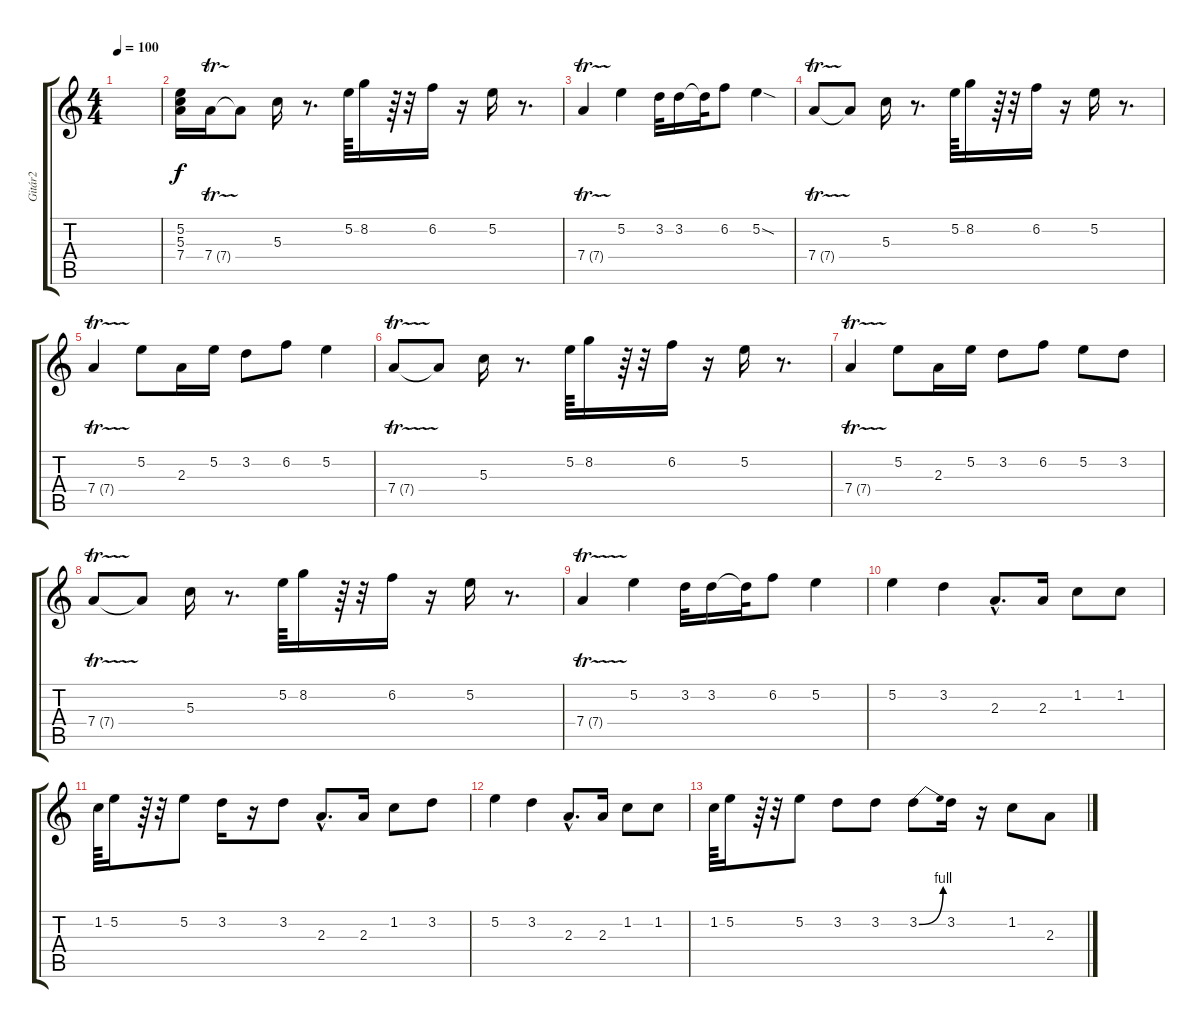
\track ("Gitár2" "Gitár2") {instrument distortionguitar}
\staff {score tabs}
\tuning (E4 B3 G3 D3 A2 E2) {hide}
\ts (4 4)
\tempo 100
\clef g2
\ks c
|
(5.2 5.3 7.4).16 7.4{tr (7 32)}.16 7.4{t}.8 5.3.16 r.8{d} 5.2.64 8.2.16 r.64 r.32 6.2.16 r.16 5.2.16 r.8{d} |
7.4{tr (7 32)}.4 5.2.4 3.2.32 3.2.16 3.2{t}.32 6.2.8 5.2{sod}.4 |
7.4{tr (7 32)}.8 7.4{t}.8 5.3.16 r.8{d} 5.2.64 8.2.16 r.64 r.32 6.2.16 r.16 5.2.16 r.8{d} |
7.4{tr (7 32)}.4 5.2.8 2.3.16 5.2.16 3.2.8 6.2.8 5.2.4 |
7.4{tr (7 32)}.8 7.4{t}.8 5.3.16 r.8{d} 5.2.64 8.2.16 r.64 r.32 6.2.16 r.16 5.2.16 r.8{d} |
7.4{tr (7 32)}.4 5.2.8 2.3.16 5.2.16 3.2.8 6.2.8 5.2.8 3.2.8 |
7.4{tr (7 32)}.8 7.4{t}.8 5.3.16 r.8{d} 5.2.64 8.2.16 r.64 r.32 6.2.16 r.16 5.2.16 r.8{d} |
7.4{tr (7 32)}.4 5.2.4 3.2.32 3.2.16 3.2{t}.32 6.2.8 5.2.4 |
5.2.4 3.2.4 2.3{hac}.8{d} 2.3.16 1.2.8 1.2.8 |
1.2.64 5.2.16 r.64 r.32 5.2.8 3.2.16 r.16 3.2.8 2.3{hac}.8{d} 2.3.16 1.2.8 3.2.8 |
5.2.4 3.2.4 2.3{hac}.8{d} 2.3.16 1.2.8 1.2.8 |
1.2.64 5.2.16 r.64 r.32 5.2.8 3.2.8 3.2.8 3.2{be (bend 0 0 60 4)}.8 3.2.16 r.16 1.2.8 2.3.8
